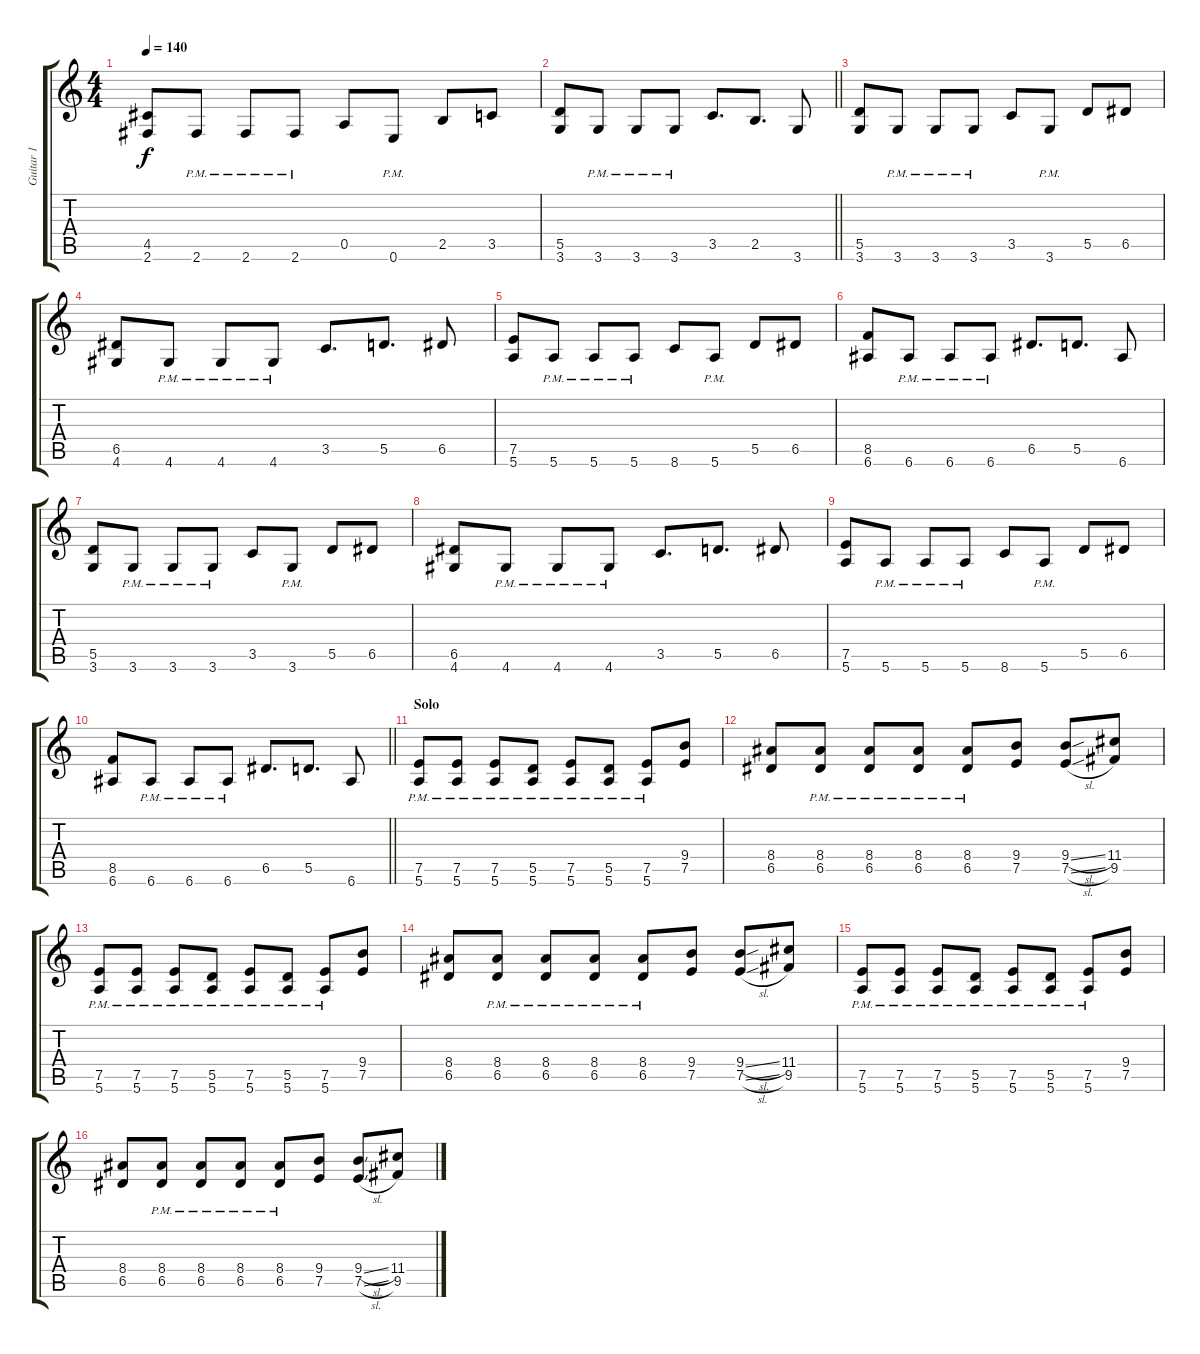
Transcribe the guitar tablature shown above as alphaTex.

\track ("Guitar 1" "Guitar 1") {instrument electricguitarclean}
\staff {score tabs}
\tuning (E4 B3 G3 D3 A2 E2) {hide}
\ts (4 4)
\tempo 140
\clef g2
\ks c
(4.5 2.6).8{dy f} 2.6{pm}.8 2.6{pm}.8 2.6{pm}.8 0.5.8 0.6{pm}.8 2.5.8 3.5.8 |
\barLineRight lightlight
(5.5 3.6).8 3.6{pm}.8 3.6{pm}.8 3.6{pm}.8 3.5.8{d} 2.5.8{d} 3.6.8 |
(5.5 3.6).8 3.6{pm}.8 3.6{pm}.8 3.6{pm}.8 3.5.8 3.6{pm}.8 5.5.8 6.5.8 |
(6.5 4.6).8 4.6{pm}.8 4.6{pm}.8 4.6{pm}.8 3.5.8{d} 5.5.8{d} 6.5.8 |
(7.5 5.6).8 5.6{pm}.8 5.6{pm}.8 5.6{pm}.8 8.6.8 5.6{pm}.8 5.5.8 6.5.8 |
(8.5 6.6).8 6.6{pm}.8 6.6{pm}.8 6.6{pm}.8 6.5.8{d} 5.5.8{d} 6.6.8 |
(5.5 3.6).8 3.6{pm}.8 3.6{pm}.8 3.6{pm}.8 3.5.8 3.6{pm}.8 5.5.8 6.5.8 |
(6.5 4.6).8 4.6{pm}.8 4.6{pm}.8 4.6{pm}.8 3.5.8{d} 5.5.8{d} 6.5.8 |
(7.5 5.6).8 5.6{pm}.8 5.6{pm}.8 5.6{pm}.8 8.6.8 5.6{pm}.8 5.5.8 6.5.8 |
\barLineRight lightlight
(8.5 6.6).8 6.6{pm}.8 6.6{pm}.8 6.6{pm}.8 6.5.8{d} 5.5.8{d} 6.6.8 |
\section ("" "Solo")
(7.5{pm} 5.6{pm}).8 (7.5{pm} 5.6{pm}).8 (7.5{pm} 5.6{pm}).8 (5.5{pm} 5.6{pm}).8 (7.5{pm} 5.6{pm}).8 (5.5{pm} 5.6{pm}).8 (7.5{pm} 5.6{pm}).8 (9.4 7.5).8 |
(8.4 6.5).8 (8.4{pm} 6.5{pm}).8 (8.4{pm} 6.5{pm}).8 (8.4{pm} 6.5{pm}).8 (8.4{pm} 6.5{pm}).8 (9.4 7.5).8 (9.4{sl} 7.5{sl}).8 (11.4 9.5).8 |
(7.5{pm} 5.6{pm}).8 (7.5{pm} 5.6{pm}).8 (7.5{pm} 5.6{pm}).8 (5.5{pm} 5.6{pm}).8 (7.5{pm} 5.6{pm}).8 (5.5{pm} 5.6{pm}).8 (7.5{pm} 5.6{pm}).8 (9.4 7.5).8 |
(8.4 6.5).8 (8.4{pm} 6.5{pm}).8 (8.4{pm} 6.5{pm}).8 (8.4{pm} 6.5{pm}).8 (8.4{pm} 6.5{pm}).8 (9.4 7.5).8 (9.4{sl} 7.5{sl}).8 (11.4 9.5).8 |
(7.5{pm} 5.6{pm}).8 (7.5{pm} 5.6{pm}).8 (7.5{pm} 5.6{pm}).8 (5.5{pm} 5.6{pm}).8 (7.5{pm} 5.6{pm}).8 (5.5{pm} 5.6{pm}).8 (7.5{pm} 5.6{pm}).8 (9.4 7.5).8 |
(8.4 6.5).8 (8.4{pm} 6.5{pm}).8 (8.4{pm} 6.5{pm}).8 (8.4{pm} 6.5{pm}).8 (8.4{pm} 6.5{pm}).8 (9.4 7.5).8 (9.4{sl} 7.5{sl}).8 (11.4 9.5).8
